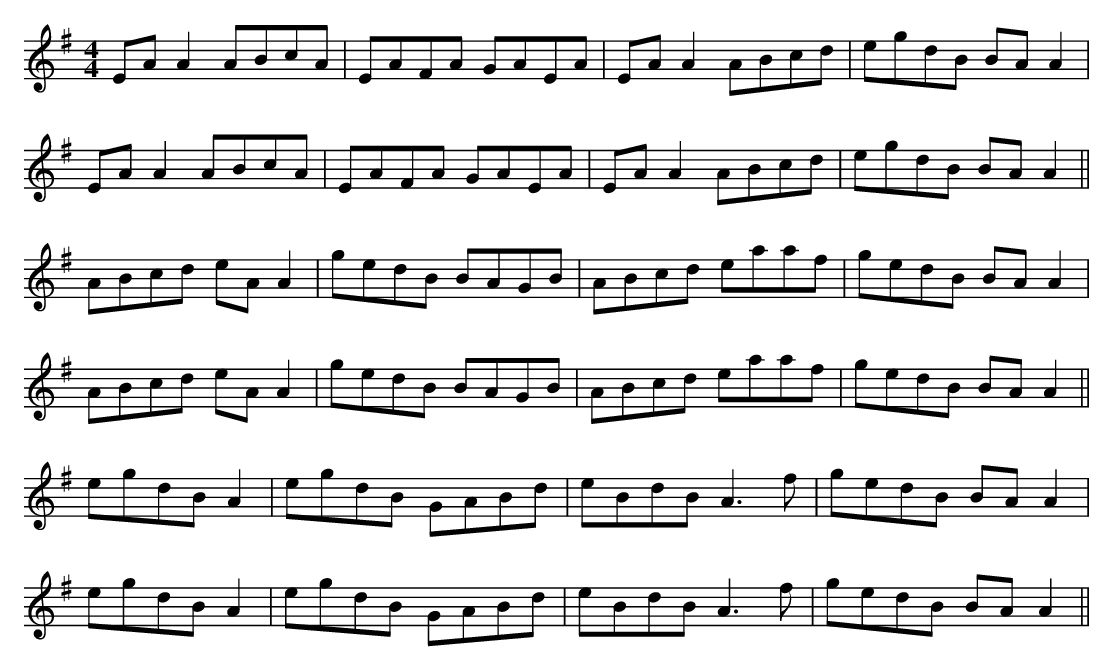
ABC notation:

X:1
M:4/4
K:Ador
EAA2 ABcA|EAFA GAEA|EAA2 ABcd|egdB BAA2|
EAA2 ABcA|EAFA GAEA|EAA2 ABcd|egdB BAA2||
ABcd eAA2|gedB BAGB|ABcd eaaf|gedB BAA2|
ABcd eAA2|gedB BAGB|ABcd eaaf|gedB BAA2||
egdB A2|egdB GABd|eBdB A3f|gedB BAA2|
egdB A2|egdB GABd|eBdB A3f|gedB BAA2||
